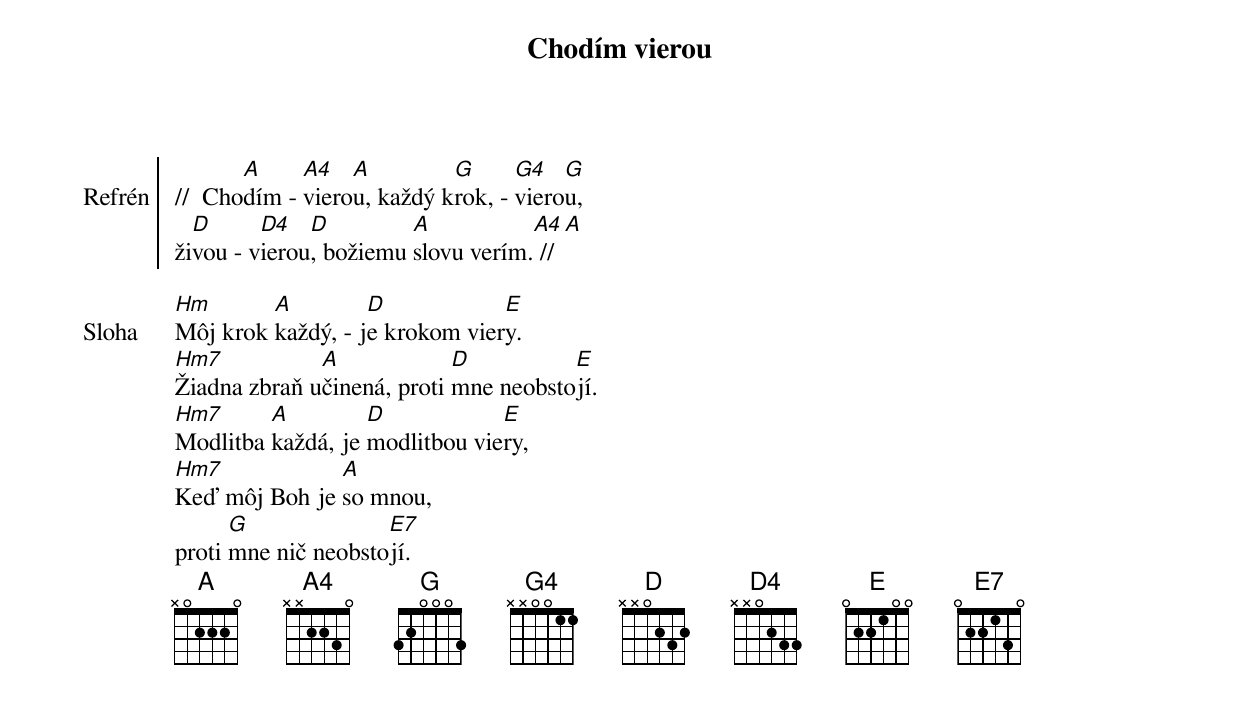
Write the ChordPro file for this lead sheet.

{title: Chodím vierou}

{start_of_chorus: Refrén}
//  Cho[A]dím - [A4]viero[A]u, každý k[G]rok, - [G4]viero[G]u,
ži[D]vou - v[D4]ierou[D], božiemu [A]slovu verím.[A4] //[A]
{end_of_chorus}

{start_of_verse: Sloha}
[Hm]Môj krok [A]každý, - j[D]e krokom vier[E]y.
[Hm7]Žiadna zbraň u[A]činená, proti [D]mne neobsto[E]jí.
[Hm7]Modlitba [A]každá, je [D]modlitbou vie[E]ry,
[Hm7]Keď môj Boh je [A]so mnou,
proti [G]mne nič neobsto[E7]jí.
{end_of_verse}
